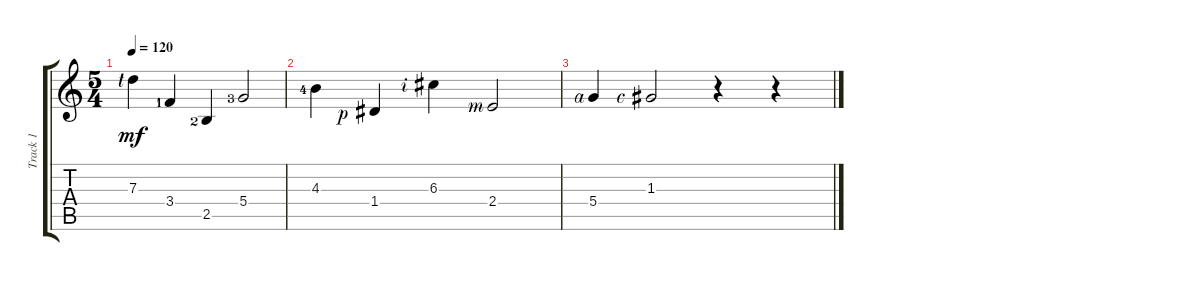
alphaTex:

\track ("Track 1" "Track 1") {instrument acousticguitarsteel}
\staff {score tabs}
\tuning (E4 B3 G3 D3 A2 E2) {hide}
\ts (5 4)
\tempo 120
\clef g2
\ks c
7.3{lf 1}.4{dy mf instrument acousticguitarsteel} 3.4{lf 2}.4 2.5{lf 3}.4 5.4{lf 4}.2 |
4.3{lf 5}.4 1.4{rf 1}.4 6.3{rf 2}.4 2.4{rf 3}.2 |
5.4{rf 4}.4 1.3{rf 5}.2 r.4 r.4
